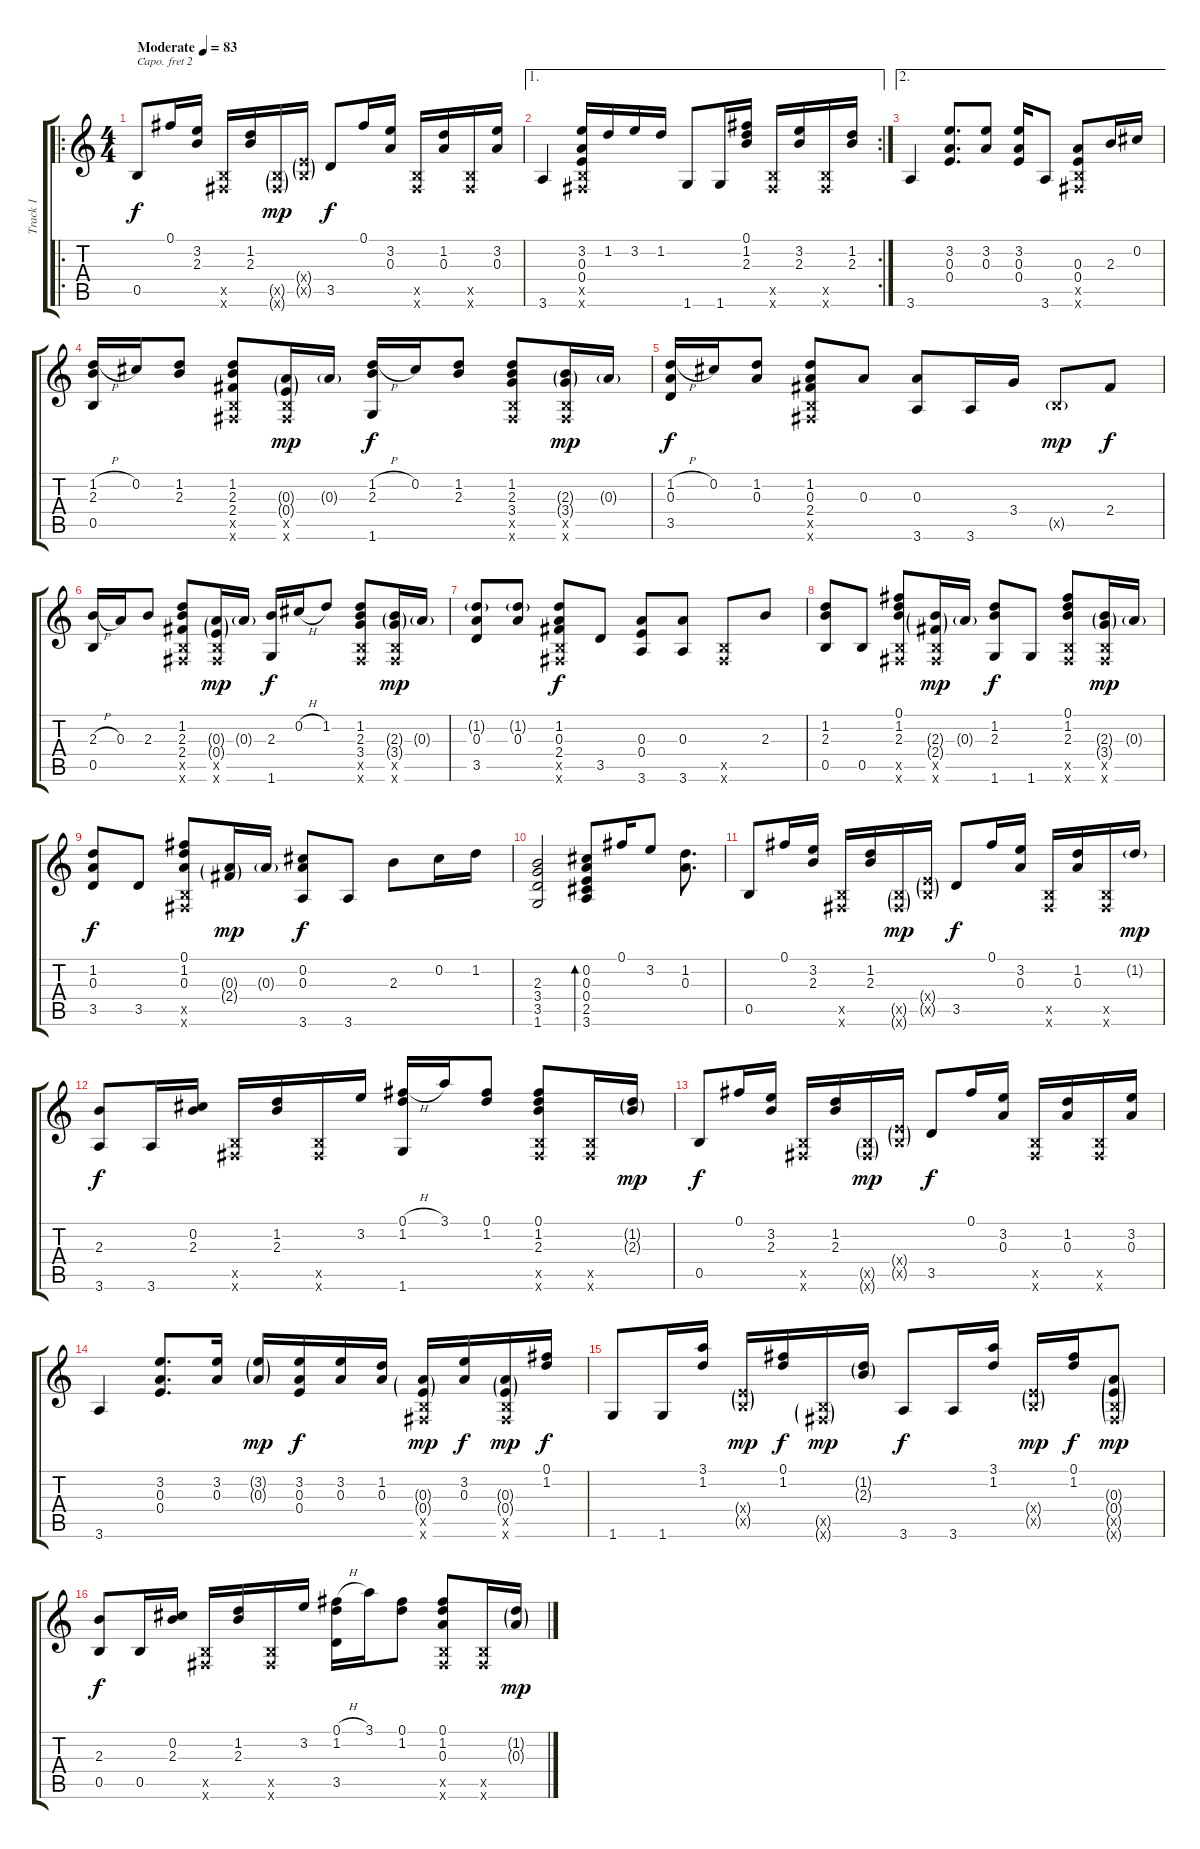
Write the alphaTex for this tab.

\track ("Track 1" "Track 1") {instrument acousticguitarsteel}
\staff {score tabs}
\capo 2
\tuning (E4 B3 G3 D3 A2 E2) {hide}
\ro
\ts (4 4)
\tempo (83 "Moderate")
\clef g2
\ks c
0.5.8{dy f instrument acousticguitarsteel} 0.1.16 (3.2 2.3).16 (0.5{x} 0.6{x}).16 (1.2 2.3).16 (0.5{g x} 0.6{g x}).16{dy mp} (0.4{g x} 0.5{g x}).16 3.5.8{dy f} 0.1.16 (3.2 0.3).16 (0.5{x} 0.6{x}).16 (1.2 0.3).16 (0.5{x} 0.6{x}).16 (3.2 0.3).16 |
\ae 1
\rc 2
3.6.4 (3.2 0.3 0.4 0.5{x} 0.6{x}).16 1.2.16 3.2.16 1.2.16 1.6.8 1.6.16 (0.1 1.2 2.3).16 (0.5{x} 0.6{x}).16 (3.2 2.3).16 (0.5{x} 0.6{x}).16 (1.2 2.3).16 |
\ae 2
3.6.4 (3.2 0.3 0.4).8{d} (3.2 0.3).8 (3.2 0.3 0.4).16 3.6.8 (0.3 0.4 0.5{x} 0.6{x}).8 2.3.16 0.2.16 |
(1.2{h} 2.3 0.5).16 0.2.16 (1.2 2.3).8 (1.2 2.3 2.4 0.5{x} 0.6{x}).8 (0.3{g} 0.4{g} 0.5{x} 0.6{x}).16{dy mp} 0.3{g}.16 (1.2{h} 2.3 1.6).16{dy f} 0.2.16 (1.2 2.3).8 (1.2 2.3 3.4 0.5{x} 0.6{x}).8 (2.3{g} 3.4{g} 0.5{x} 0.6{x}).16{dy mp} 0.3{g}.16 |
(1.2{h} 0.3 3.5).16{dy f} 0.2.16 (1.2 0.3).8 (1.2 0.3 2.4 0.5{x} 0.6{x}).8 0.3.8 (0.3 3.6).8 3.6.16 3.4.16 0.5{g x}.8{dy mp} 2.4.8{dy f} |
(2.3{h} 0.5).16 0.3.16 2.3.8 (1.2 2.3 2.4 0.5{x} 0.6{x}).8 (0.3{g} 0.4{g} 0.5{x} 0.6{x}).16{dy mp} 0.3{g}.16 (2.3 1.6).16{dy f} 0.2{h}.16 1.2.8 (1.2 2.3 3.4 0.5{x} 0.6{x}).8 (2.3{g} 3.4{g} 0.5{x} 0.6{x}).16{dy mp} 0.3{g}.16 |
(1.2{g} 0.3 3.5).8 (1.2{g} 0.3).8 (1.2 0.3 2.4 0.5{x} 0.6{x}).8{dy f} 3.5.8 (0.3 0.4 3.6).8 (0.3 3.6).8 (0.5{x} 0.6{x}).8 2.3.8 |
(1.2 2.3 0.5).8 0.5.8 (0.1 1.2 2.3 0.5{x} 0.6{x}).8 (2.3{g} 2.4{g} 0.5{x} 0.6{x}).16{dy mp} 0.3{g}.16 (1.2 2.3 1.6).8{dy f} 1.6.8 (0.1 1.2 2.3 0.5{x} 0.6{x}).8 (2.3{g} 3.4{g} 0.5{x} 0.6{x}).16{dy mp} 0.3{g}.16 |
(1.2 0.3 3.5).8{dy f} 3.5.8 (0.1 1.2 0.3 0.5{x} 0.6{x}).8 (0.3{g} 2.4{g}).16{dy mp} 0.3{g}.16 (0.2 0.3 3.6).8{dy f} 3.6.8 2.3.8 0.2.16 1.2.16 |
(2.3 3.4 3.5 1.6).2 (0.2 0.3 0.4 2.5 3.6).8{bd 60} 0.1.16 3.2.8 (1.2 0.3).8{d} |
0.5.8 0.1.16 (3.2 2.3).16 (0.5{x} 0.6{x}).16 (1.2 2.3).16 (0.5{g x} 0.6{g x}).16{dy mp} (0.4{g x} 0.5{g x}).16 3.5.8{dy f} 0.1.16 (3.2 0.3).16 (0.5{x} 0.6{x}).16 (1.2 0.3).16 (0.5{x} 0.6{x}).16 1.2{g}.16{dy mp} |
(2.3 3.6).8{dy f} 3.6.16 (0.2 2.3).16 (0.5{x} 0.6{x}).16 (1.2 2.3).16 (0.5{x} 0.6{x}).16 3.2.16 (0.1{h} 1.2 1.6).16 3.1.16 (0.1 1.2).8 (0.1 1.2 2.3 0.5{x} 0.6{x}).8 (0.5{x} 0.6{x}).16 (1.2{g} 2.3{g}).16{dy mp} |
0.5.8{dy f} 0.1.16 (3.2 2.3).16 (0.5{x} 0.6{x}).16 (1.2 2.3).16 (0.5{g x} 0.6{g x}).16{dy mp} (0.4{g x} 0.5{g x}).16 3.5.8{dy f} 0.1.16 (3.2 0.3).16 (0.5{x} 0.6{x}).16 (1.2 0.3).16 (0.5{x} 0.6{x}).16 (3.2 0.3).16 |
3.6.4 (3.2 0.3 0.4).8{d} (3.2 0.3).16 (3.2{g} 0.3{g}).16{dy mp} (3.2 0.3 0.4).16{dy f} (3.2 0.3).16 (1.2 0.3).16 (0.3{g} 0.4{g} 0.5{x} 0.6{x}).16{dy mp} (3.2 0.3).16{dy f} (0.3{g} 0.4{g} 0.5{x} 0.6{x}).16{dy mp} (0.1 1.2).16{dy f} |
1.6.8 1.6.16 (3.1 1.2).16 (0.4{g x} 0.5{g x}).16{dy mp} (0.1 1.2).16{dy f} (0.5{g x} 0.6{g x}).16{dy mp} (1.2{g} 2.3{g}).16 3.6.8{dy f} 3.6.16 (3.1 1.2).16 (0.4{g x} 0.5{g x}).16{dy mp} (0.1 1.2).16{dy f} (0.3{g} 0.4{g} 0.5{g x} 0.6{g x}).8{dy mp} |
(2.3 0.5).8{dy f} 0.5.16 (0.2 2.3).16 (0.5{x} 0.6{x}).16 (1.2 2.3).16 (0.5{x} 0.6{x}).16 3.2.16 (0.1{h} 1.2 3.5).16 3.1.16 (0.1 1.2).8 (0.1 1.2 0.3 0.5{x} 0.6{x}).8 (0.5{x} 0.6{x}).16 (1.2{g} 0.3{g}).16{dy mp}
